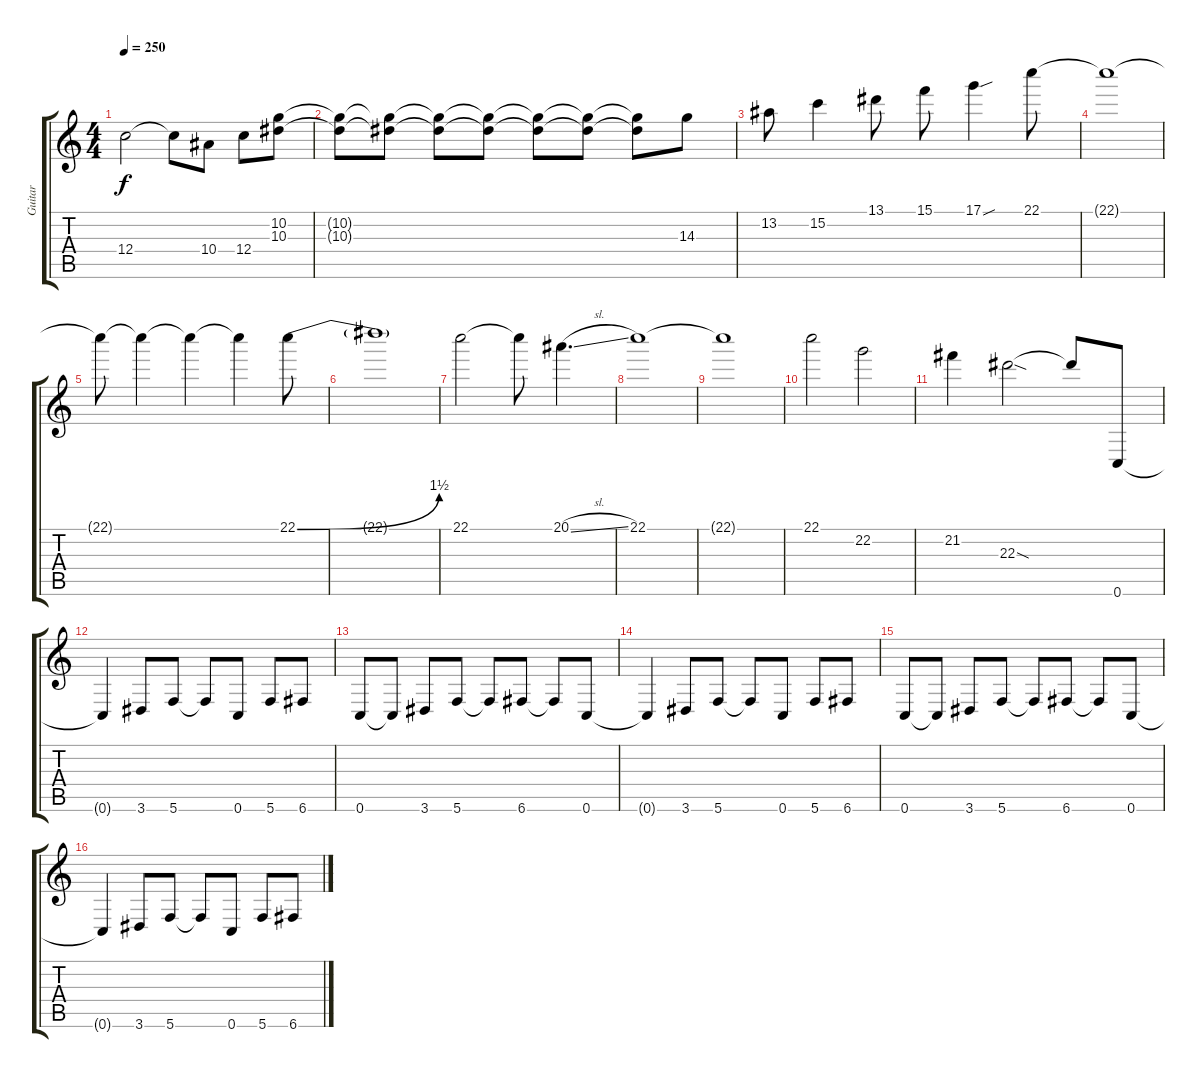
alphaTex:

\track ("Guitar" "Guitar") {instrument distortionguitar}
\staff {score tabs}
\tuning (D4 A3 F3 C3 G2 C2) {hide}
\ts (4 4)
\tempo 250
\clef g2
\ks c
12.4{t}.2{dy f} 12.4{t}.8 10.4.8 12.4.8 (10.2 10.3).8 |
(10.2{t} 10.3{t}).8 (10.2{t} 10.3{t}).8 (10.2{t} 10.3{t}).8 (10.2{t} 10.3{t}).8 (10.2{t} 10.3{t}).8 (10.2{t} 10.3{t}).8 (10.2{t} 10.3{t}).8 14.3.8 |
13.2.8 15.2.4 13.1.8 15.1.8 17.1{sou}.4 22.1.8 |
22.1{t}.1 |
22.1{t}.8 22.1{t}.4 22.1{t}.4 22.1{t}.4 22.1{be (bend 0 0 60 6)}.8 |
22.1{t}.1 |
22.1.2 22.1{t}.8 20.1{sl}.4{d} |
22.1.1 |
22.1{t}.1 |
22.1.2 22.2.2 |
21.2.4 22.3{sod}.2 22.3{t}.8 0.6.8 |
0.6{t}.4 3.6.8 5.6.8 5.6{t}.8 0.6.8 5.6.8 6.6.8 |
0.6.8 0.6{t}.8 3.6.8 5.6.8 5.6{t}.8 6.6.8 6.6{t}.8 0.6.8 |
0.6{t}.4 3.6.8 5.6.8 5.6{t}.8 0.6.8 5.6.8 6.6.8 |
0.6.8 0.6{t}.8 3.6.8 5.6.8 5.6{t}.8 6.6.8 6.6{t}.8 0.6.8 |
0.6{t}.4 3.6.8 5.6.8 5.6{t}.8 0.6.8 5.6.8 6.6.8
